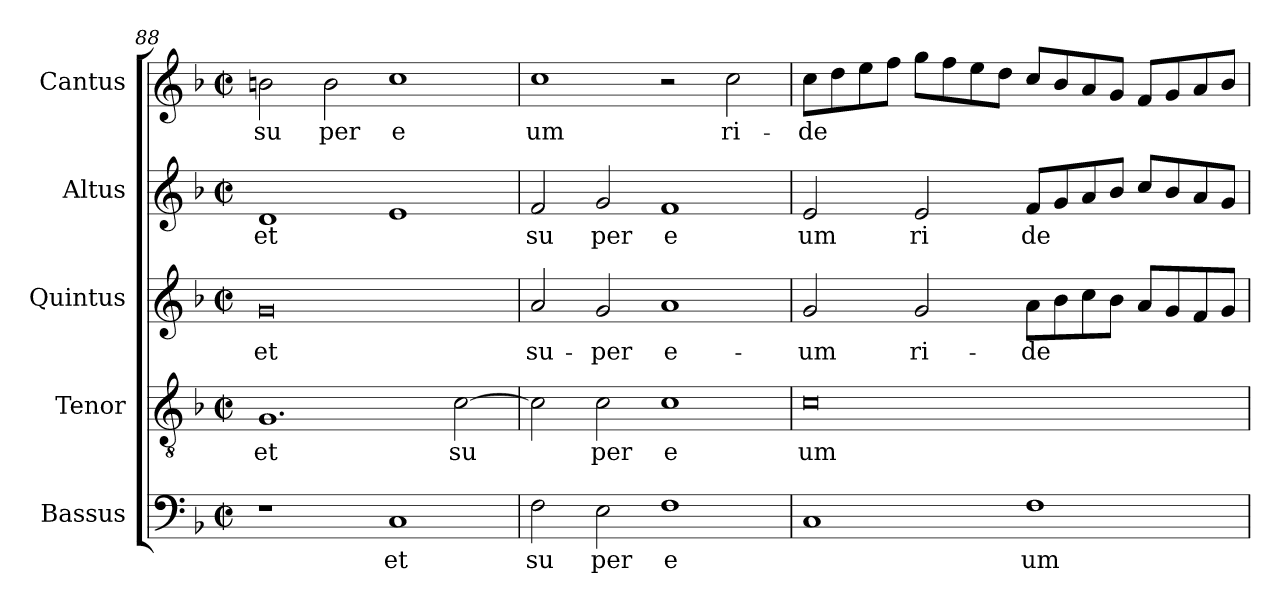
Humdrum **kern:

**kern	**text	**kern	**text	**kern	**text	**kern	**text	**kern	**text
*part5	*part5	*part4	*part4	*part3	*part3	*part2	*part2	*part1	*part1
*staff5	*staff5	*staff4	*staff4	*staff3	*staff3	*staff2	*staff2	*staff1	*staff1
*I"Bassus	*	*I"Tenor	*	*I"Quintus	*	*I"Altus	*	*I"Cantus	*
*clefF4	*	*clefGv2	*	*clefG2	*	*clefG2	*	*clefG2	*
*k[b-]	*	*k[b-]	*	*k[b-]	*	*k[b-]	*	*k[b-]	*
*F:	*	*F:	*	*F:	*	*F:	*	*F:	*
*M2/2	*	*M2/2	*	*M2/2	*	*M2/2	*	*M2/2	*
*met(c|)	*	*met(c|)	*	*met(c|)	*	*met(c|)	*	*met(c|)	*
=88	=88	=88	=88	=88	=88	=88	=88	=88	=88
!	!	!	!LO:LY:b:cj	!	!LO:LY:b:cj	!	!LO:LY:b:cj	!	!LO:LY:b:cj
1r	.	1.G	et	0g	et	1d	et	2bn\	su
!	!	!	!	!	!	!	!	!	!LO:LY:b:cj
.	.	.	.	.	.	.	.	2b\	per
!	!LO:LY:b:cj	!	!	!	!	!	!LO:LY:b:cj	!	!LO:LY:b:cj
1C	et	.	.	.	.	1e	.	1cc	e
!	!	!	!LO:LY:b:cj	!	!	!	!	!	!
.	.	[<2c\	su	.	.	.	.	.	.
!!LO:PB:g=z
=89	=89	=89	=89	=89	=89	=89	=89	=89	=89
!	!LO:LY:b:cj	!	!LO:LY:b:cj	!	!LO:LY:b:cj	!	!LO:LY:b:cj	!	!LO:LY:b:cj
2F\	su	2c\]	.	2a/	su-	2f/	su	1cc	um
!	!LO:LY:b:cj	!	!LO:LY:b:cj	!	!LO:LY:b:cj	!	!LO:LY:b:cj	!	!
2E\	per	2c\	per	2g/	-per	2g/	per	.	.
!	!LO:LY:b:cj	!	!LO:LY:b:cj	!	!LO:LY:b:cj	!	!LO:LY:b:cj	!	!
1F	e	1c	e	1a	e-	1f	e	2r	.
!	!	!	!	!	!	!	!	!	!LO:LY:b:cj
.	.	.	.	.	.	.	.	2cc\	ri-
=90	=90	=90	=90	=90	=90	=90	=90	=90	=90
!	!LO:LY:b:cj	!	!LO:LY:b:cj	!	!LO:LY:b:cj	!	!LO:LY:b:cj	!	!LO:LY:b:cj
1C	.	0c	um	2g/	-um	2e/	um	8cc\L	-de-
!	!	!	!	!	!	!	!	!	!LO:LY:b:cj
.	.	.	.	.	.	.	.	8dd\	--
!	!	!	!	!	!	!	!	!	!LO:LY:b:cj
.	.	.	.	.	.	.	.	8ee\	--
!	!	!	!	!	!	!	!	!	!LO:LY:b:cj
.	.	.	.	.	.	.	.	8ff\J	--
!	!	!	!	!	!LO:LY:b:cj	!	!LO:LY:b:cj	!	!LO:LY:b:cj
.	.	.	.	2g/	ri-	2e/	ri	8gg\L	--
!	!	!	!	!	!	!	!	!	!LO:LY:b:cj
.	.	.	.	.	.	.	.	8ff\	--
!	!	!	!	!	!	!	!	!	!LO:LY:b:cj
.	.	.	.	.	.	.	.	8ee\	--
!	!	!	!	!	!	!	!	!	!LO:LY:b:cj
.	.	.	.	.	.	.	.	8dd\J	--
!	!LO:LY:b:cj	!	!	!	!LO:LY:b:cj	!	!LO:LY:b:cj	!	!LO:LY:b:cj
1F	um	.	.	8a\L	-de-	8f/L	de	8cc/L	--
!	!	!	!	!	!LO:LY:b:cj	!	!LO:LY:b:cj	!	!LO:LY:b:cj
.	.	.	.	8b-\	--	8g/	.	8b-/	--
!	!	!	!	!	!LO:LY:b:cj	!	!LO:LY:b:cj	!	!LO:LY:b:cj
.	.	.	.	8cc\	--	8a/	.	8a/	--
!	!	!	!	!	!LO:LY:b:cj	!	!LO:LY:b:cj	!	!LO:LY:b:cj
.	.	.	.	8b-\J	--	8b-/J	.	8g/J	--
!	!	!	!	!	!LO:LY:b:cj	!	!LO:LY:b:cj	!	!LO:LY:b:cj
.	.	.	.	8a/L	--	8cc/L	.	8f/L	--
!	!	!	!	!	!LO:LY:b:cj	!	!LO:LY:b:cj	!	!LO:LY:b:cj
.	.	.	.	8g/	--	8b-/	.	8g/	--
!	!	!	!	!	!LO:LY:b:cj	!	!LO:LY:b:cj	!	!LO:LY:b:cj
.	.	.	.	8f/	--	8a/	.	8a/	--
!	!	!	!	!	!LO:LY:b:cj	!	!LO:LY:b:cj	!	!LO:LY:b:cj
.	.	.	.	8g/J	--	8g/J	.	8b-/J	--
=	=	=	=	=	=	=	=	=	=
*-	*-	*-	*-	*-	*-	*-	*-	*-	*-
